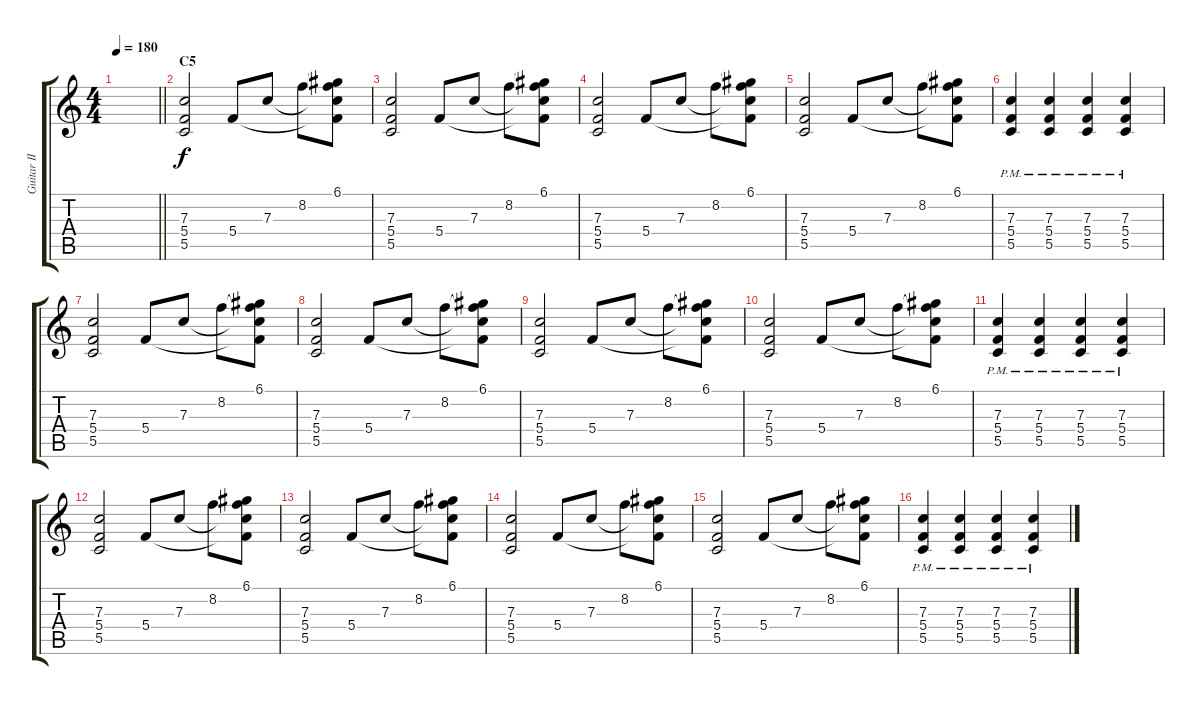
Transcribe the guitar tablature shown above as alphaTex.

\track ("Guitar II" "Guitar II") {instrument distortionguitar}
\staff {score tabs}
\tuning (D4 A3 F3 C3 G2 D2) {hide}
\ts (4 4)
\tempo 180
\clef g2
\barLineRight lightlight
\ks c
|
\section ("" "C5")
(7.3 5.4 5.5).2 5.4.8 7.3.8 8.2.8 (6.1 8.2{t} 7.3{t} 5.4{t}).8 |
(7.3 5.4 5.5).2 5.4.8 7.3.8 8.2.8 (6.1 8.2{t} 7.3{t} 5.4{t}).8 |
(7.3 5.4 5.5).2 5.4.8 7.3.8 8.2.8 (6.1 8.2{t} 7.3{t} 5.4{t}).8 |
(7.3 5.4 5.5).2 5.4.8 7.3.8 8.2.8 (6.1 8.2{t} 7.3{t} 5.4{t}).8 |
(7.3{pm} 5.4{pm} 5.5{pm}).4 (7.3{pm} 5.4{pm} 5.5{pm}).4 (7.3{pm} 5.4{pm} 5.5{pm}).4 (7.3{pm} 5.4{pm} 5.5{pm}).4 |
(7.3 5.4 5.5).2 5.4.8 7.3.8 8.2.8 (6.1 8.2{t} 7.3{t} 5.4{t}).8 |
(7.3 5.4 5.5).2 5.4.8 7.3.8 8.2.8 (6.1 8.2{t} 7.3{t} 5.4{t}).8 |
(7.3 5.4 5.5).2 5.4.8 7.3.8 8.2.8 (6.1 8.2{t} 7.3{t} 5.4{t}).8 |
(7.3 5.4 5.5).2 5.4.8 7.3.8 8.2.8 (6.1 8.2{t} 7.3{t} 5.4{t}).8 |
(7.3{pm} 5.4{pm} 5.5{pm}).4 (7.3{pm} 5.4{pm} 5.5{pm}).4 (7.3{pm} 5.4{pm} 5.5{pm}).4 (7.3{pm} 5.4{pm} 5.5{pm}).4 |
(7.3 5.4 5.5).2 5.4.8 7.3.8 8.2.8 (6.1 8.2{t} 7.3{t} 5.4{t}).8 |
(7.3 5.4 5.5).2 5.4.8 7.3.8 8.2.8 (6.1 8.2{t} 7.3{t} 5.4{t}).8 |
(7.3 5.4 5.5).2 5.4.8 7.3.8 8.2.8 (6.1 8.2{t} 7.3{t} 5.4{t}).8 |
(7.3 5.4 5.5).2 5.4.8 7.3.8 8.2.8 (6.1 8.2{t} 7.3{t} 5.4{t}).8 |
(7.3{pm} 5.4{pm} 5.5{pm}).4 (7.3{pm} 5.4{pm} 5.5{pm}).4 (7.3{pm} 5.4{pm} 5.5{pm}).4 (7.3{pm} 5.4{pm} 5.5{pm}).4
